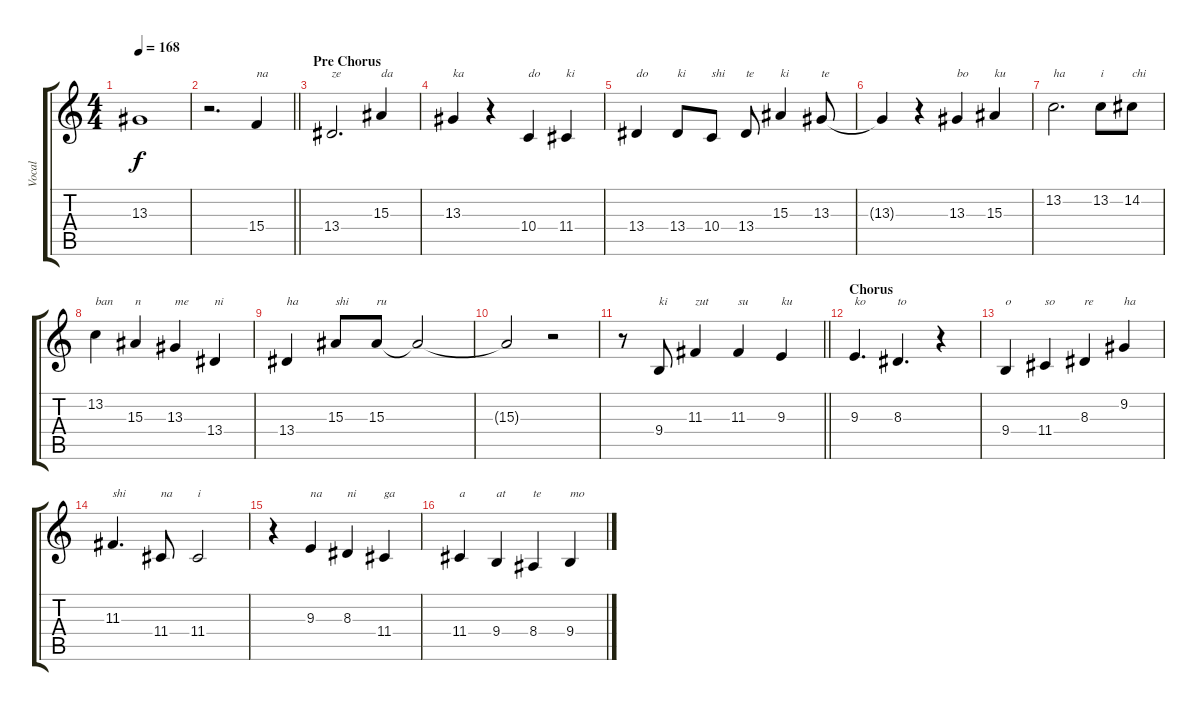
\track ("Vocal" "Vocal") {instrument violin}
\staff {score tabs}
\tuning (E4 B3 G3 D3 A2 E2) {hide}
\ts (4 4)
\tempo 168
\clef g2
\ks c
13.3{t}.1{dy f} |
\barLineRight lightlight
r.2{d} 15.4.4{txt "na"} |
\section ("" "Pre Chorus")
13.4.2{d txt "ze"} 15.3.4{txt "da"} |
13.3.4{txt "ka"} r.4 10.4.4{txt "do"} 11.4.4{txt "ki"} |
13.4.4{txt "do"} 13.4.8{txt "ki"} 10.4.8{txt "shi"} 13.4.8{txt "te"} 15.3.4{txt "ki"} 13.3.8{txt "te"} |
13.3{t}.4 r.4 13.3.4{txt "bo"} 15.3.4{txt "ku"} |
13.2.2{d txt "ha"} 13.2.8{txt "i"} 14.2.8{txt "chi"} |
13.2.4{txt "ban"} 15.3.4{txt "n"} 13.3.4{txt "me"} 13.4.4{txt "ni"} |
13.4.4{txt "ha"} 15.3.8{txt "shi"} 15.3.8{txt "ru"} 15.3{t}.2 |
15.3{t}.2 r.2 |
\barLineRight lightlight
r.8 9.4.8{txt "ki"} 11.3.4{txt "zut"} 11.3.4{txt "su"} 9.3.4{txt "ku"} |
\section ("" "Chorus")
9.3.4{d txt "ko"} 8.3.4{d txt "to"} r.4 |
9.4.4{txt "o"} 11.4.4{txt "so"} 8.3.4{txt "re"} 9.2.4{txt "ha"} |
11.3.4{d txt "shi"} 11.4.8{txt "na"} 11.4.2{txt "i"} |
r.4 9.3.4{txt "na"} 8.3.4{txt "ni"} 11.4.4{txt "ga"} |
11.4.4{txt "a"} 9.4.4{txt "at"} 8.4.4{txt "te"} 9.4.4{txt "mo"}
